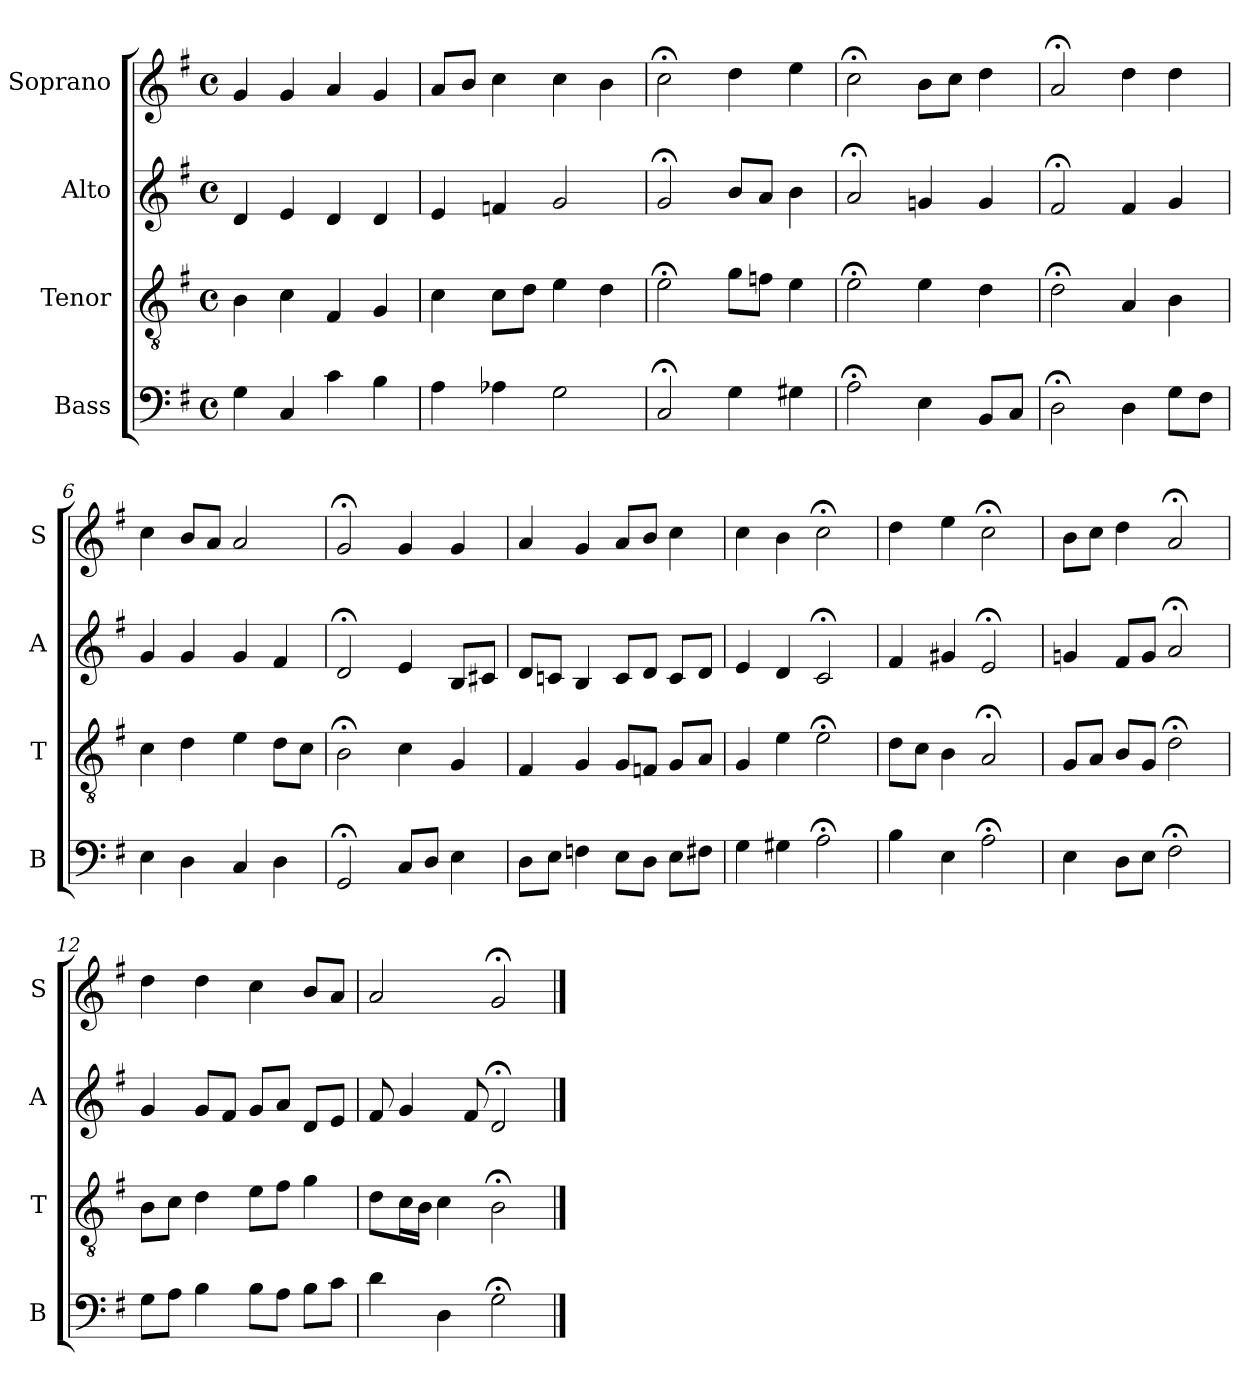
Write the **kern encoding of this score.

**kern	**kern	**kern	**kern
*part4	*part3	*part2	*part1
*staff4	*staff3	*staff2	*staff1
*I"Bass	*I"Tenor	*I"Alto	*I"Soprano
*I'B	*I'T	*I'A	*I'S
*clefF4	*clefGv2	*clefG2	*clefG2
*k[f#]	*k[f#]	*k[f#]	*k[f#]
*G:	*G:	*G:	*G:
*M4/4	*M4/4	*M4/4	*M4/4
*met(c)	*met(c)	*met(c)	*met(c)
*MM100	*MM100	*MM100	*MM100
=1	=1	=1	=1
4G	4B	4d	4g
4C	4c	4e	4g
4c	4F#	4d	4a
4B	4G	4d	4g
=2	=2	=2	=2
4A	4c	4ei	8aL
.	.	.	8biJ
4A-X	8cL	4fni	4cci
.	8dJ	.	.
2G	4e	2g	4cc
.	4d	.	4b
=3	=3	=3	=3
2C;<	2e;<	2g;<	2cc;<
4G	8gL	8bL	4dd
.	8fnJ	8aJ	.
4G#X	4e	4b	4ee
=4	=4	=4	=4
2A;<	2e;<	2a;<	2cc;<
4E	4e	4gn	8bL
.	.	.	8ccJ
8BBL	4d	4g	4dd
8CJ	.	.	.
=5	=5	=5	=5
2D;<	2d;<	2f#;<	2a;<
4D	4A	4f#	4dd
8GL	4B	4g	4dd
8F#J	.	.	.
=6	=6	=6	=6
4E	4c	4g	4cc
4D	4d	4g	8bL
.	.	.	8aJ
4C	4e	4g	2a
4D	8dL	4f#	.
.	8cJ	.	.
=7	=7	=7	=7
2GG;<	2B;<	2d;<	2g;<
8CL	4c	4e	4g
8DJ	.	.	.
4E	4G	8BL	4g
.	.	8c#XJ	.
=8	=8	=8	=8
8DL	4F#	8dL	4a
8EJ	.	8cnJ	.
4Fn	4G	4B	4g
8EL	8GL	8cL	8aL
8DJ	8FnJ	8dJ	8bJ
8EL	8GL	8cL	4cc
8F#XJ	8AJ	8dJ	.
=9	=9	=9	=9
4G	4G	4e	4cc
4G#X	4e	4d	4b
2A;<	2e;<	2c;<	2cc;<
=10	=10	=10	=10
4B	8dL	4f#	4dd
.	8cJ	.	.
4E	4B	4g#X	4ee
2A;<	2A;<	2e;<	2cc;<
=11	=11	=11	=11
4E	8GL	4gn	8bL
.	8AJ	.	8ccJ
8DL	8BL	8f#L	4dd
8EJ	8GJ	8gJ	.
2F#;<	2d;<	2a;<	2a;<
=12	=12	=12	=12
8GL	8BL	4g	4dd
8AJ	8cJ	.	.
4B	4d	8gL	4dd
.	.	8f#J	.
8BL	8eL	8gL	4cc
8AJ	8f#J	8aJ	.
8BL	4g	8dL	8bL
8cJ	.	8eJ	8aJ
=13	=13	=13	=13
4d	8dL	8f#	2a
.	16cL	4g	.
.	16BJJ	.	.
4D	4c	.	.
.	.	8f#	.
2G;<	2B;<	2d;<	2g;<
==	==	==	==
*-	*-	*-	*-
